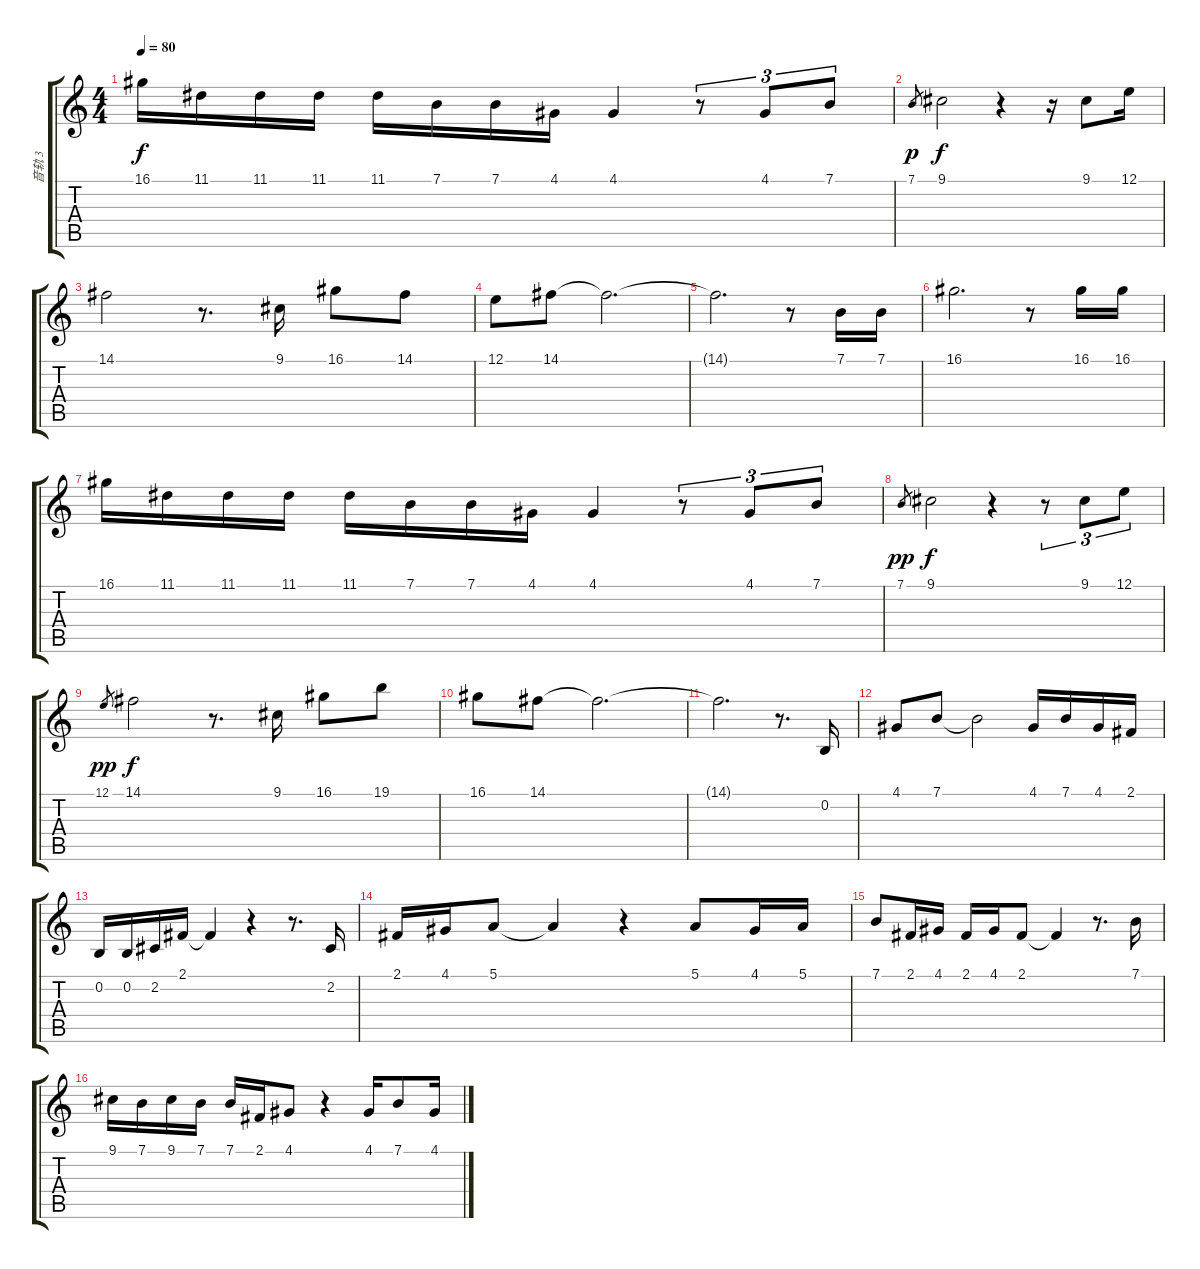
\track ("音轨 3" "音轨 3") {instrument tenorsax}
\staff {score tabs}
\tuning (E4 B3 G3 D3 A2 E2) {hide}
\ts (4 4)
\tempo 80
\clef g2
\ks c
16.1.16{dy f} 11.1.16 11.1.16 11.1.16 11.1.16 7.1.16 7.1.16 4.1.16 4.1.4 r.8{tu (3 2)} 4.1.8{tu (3 2)} 7.1.8{tu (3 2)} |
7.1.8{gr dy p} 9.1.2{dy f} r.4 r.16 9.1.8 12.1.16 |
14.1.2 r.8{d} 9.1.16 16.1.8 14.1.8 |
12.1.8 14.1.8 14.1{t}.2{d} |
14.1{t}.2{d} r.8 7.1.16 7.1.16 |
16.1.2{d} r.8 16.1.16 16.1.16 |
16.1.16 11.1.16 11.1.16 11.1.16 11.1.16 7.1.16 7.1.16 4.1.16 4.1.4 r.8{tu (3 2)} 4.1.8{tu (3 2)} 7.1.8{tu (3 2)} |
7.1.8{gr dy pp} 9.1.2{dy f} r.4 r.8{tu (3 2)} 9.1.8{tu (3 2)} 12.1.8{tu (3 2)} |
12.1.8{gr dy pp} 14.1.2{dy f} r.8{d} 9.1.16 16.1.8 19.1.8 |
16.1.8 14.1.8 14.1{t}.2{d} |
14.1{t}.2{d} r.8{d} 0.2.16 |
4.1.8 7.1.8 7.1{t}.2 4.1.16 7.1.16 4.1.16 2.1.16 |
0.2.16 0.2.16 2.2.16 2.1.16 2.1{t}.4 r.4 r.8{d} 2.2.16 |
2.1.16 4.1.16 5.1.8 5.1{t}.4 r.4 5.1.8 4.1.16 5.1.16 |
7.1.8 2.1.16 4.1.16 2.1.16 4.1.16 2.1.8 2.1{t}.4{txt ""} r.8{d} 7.1.16 |
9.1.16 7.1.16 9.1.16 7.1.16 7.1.16 2.1.16 4.1.8 r.4 4.1.16 7.1.8 4.1.16
